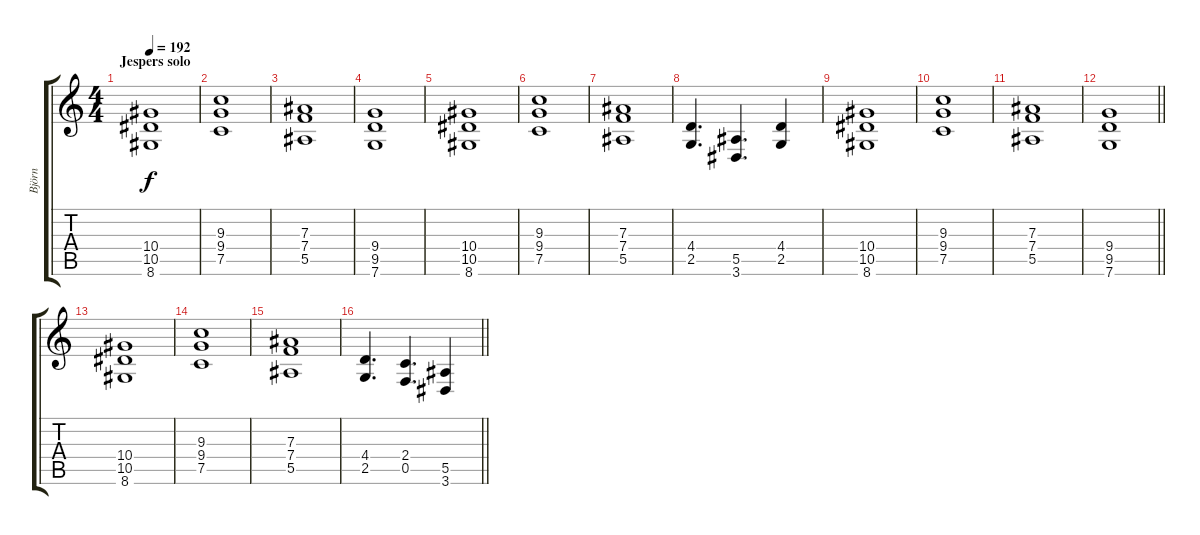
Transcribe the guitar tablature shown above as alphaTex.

\track ("Björn" "Björn") {instrument distortionguitar}
\staff {score tabs}
\tuning (C4 G3 Eb3 Bb2 F2 C2) {hide}
\ts (4 4)
\section ("" "Jespers solo")
\tempo 192
\clef g2
\ks c
(10.4 10.5 8.6).1{dy f} |
(9.3 9.4 7.5).1 |
(7.3 7.4 5.5).1 |
(9.4 9.5 7.6).1 |
(10.4 10.5 8.6).1 |
(9.3 9.4 7.5).1 |
(7.3 7.4 5.5).1 |
(4.4 2.5).4{d} (5.5 3.6).4{d} (4.4 2.5).4 |
(10.4 10.5 8.6).1 |
(9.3 9.4 7.5).1 |
(7.3 7.4 5.5).1 |
\barLineRight lightlight
(9.4 9.5 7.6).1 |
(10.4 10.5 8.6).1 |
(9.3 9.4 7.5).1 |
(7.3 7.4 5.5).1 |
\barLineRight lightlight
(4.4 2.5).4{d} (2.4 0.5).4{d} (5.5 3.6).4
